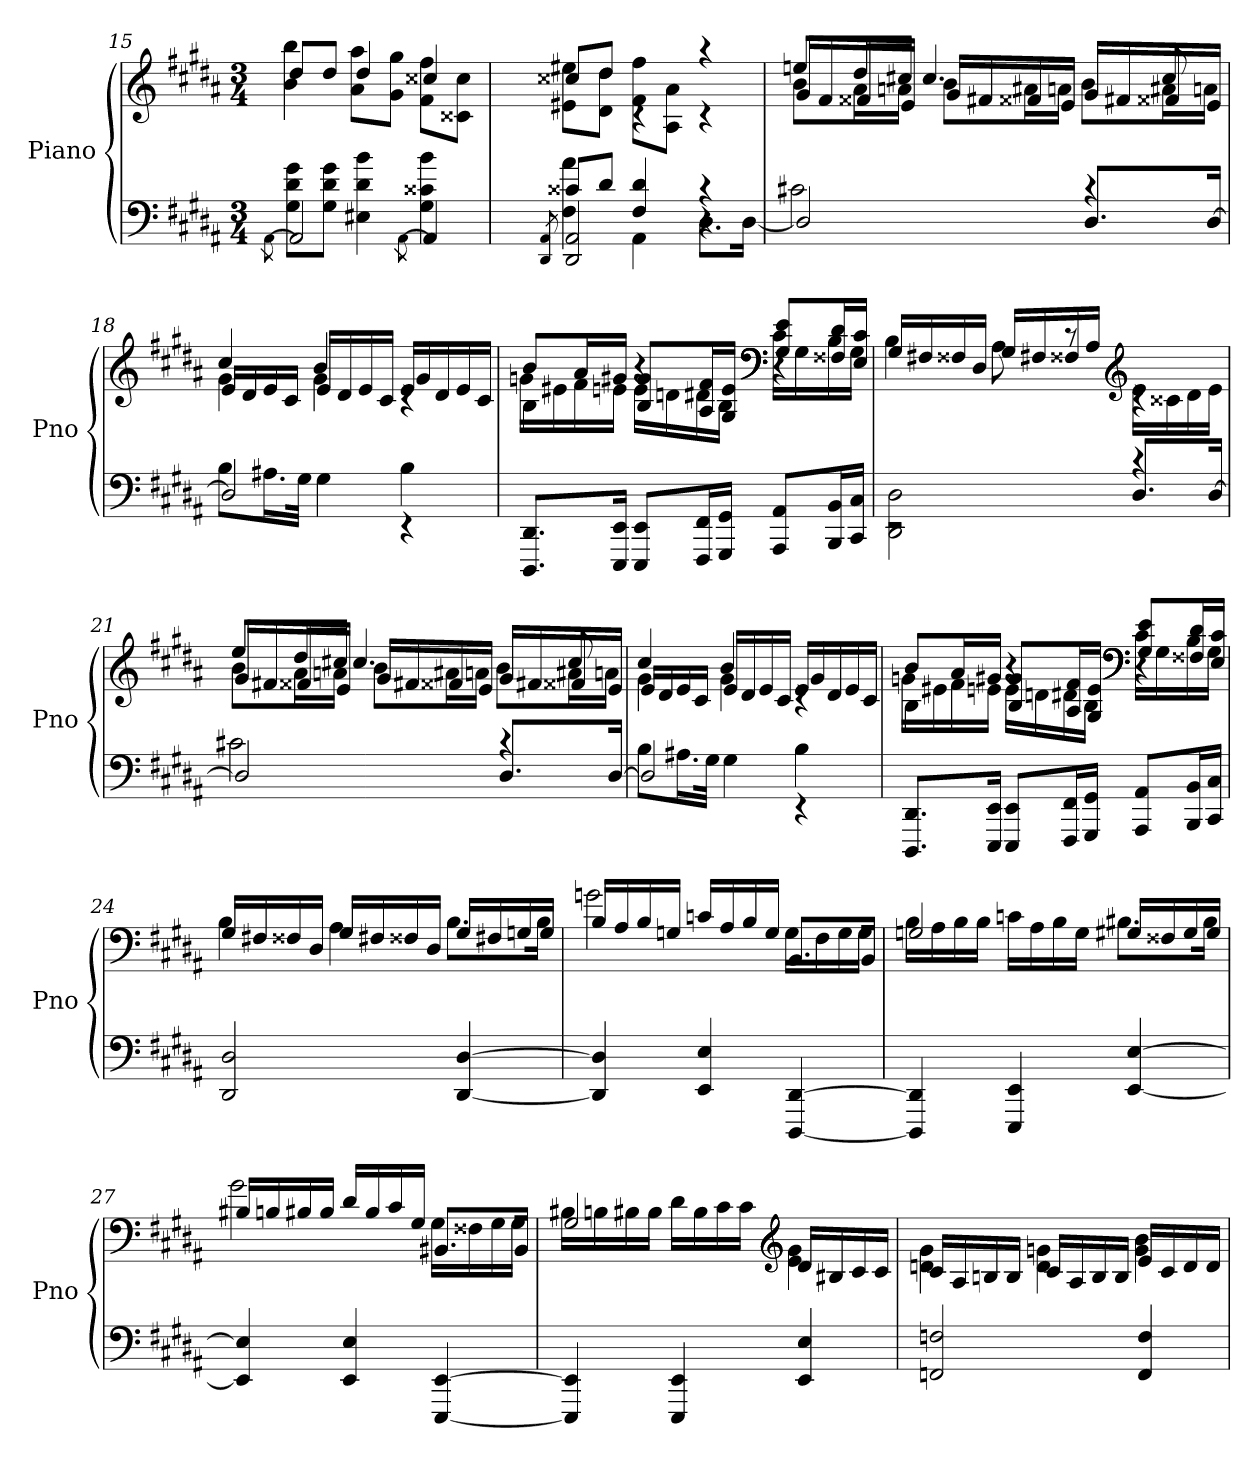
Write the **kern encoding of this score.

**kern	**kern
*part1	*part1
*staff2	*staff1
*I"Piano	*
*I'Pno	*
*clefF4	*clefG2
*k[f#c#g#d#a#]	*k[f#c#g#d#a#]
*B:	*B:
*M3/4	*M3/4
=15	=15
[8qAA#\	.
*^	*^
2AA#]	8G# 8d# 8g#L	8dd#L	4b 4bb
.	8G# 8d# 8g#J	8dd#J	.
.	4E#X 4d# 4b	4dd#	8a# 8aa#L
.	.	.	8g# 8gg#J
[8qAA#\	.	.	.
4AA#]	4G# 4c##X 4b	4cc##X	8f# 8ff#L
.	.	.	8c##X 8cc##J
*v	*v	*	*
=16	=16	=16
8qDD#/ 8qAA#/	.	.
*^	*	*
*	*^	*	*
2DD#]/ 2AA#]/	4F# 4a#	8c##XL	8cc##XL	8e#X 8ee#XL
.	.	8d#J	8dd#J	8d# 8dd#J
.	4AA#	4F# 4d#	4rc	8f# 8ff#L
.	.	.	.	8A# 8a#J
4r	8.D#L	4rc	4rc	4raa
.	[16D#Jk	.	.	.
*	*v	*v	*	*
=17	=17	=17	=17
*	*	*	*^
2D#]	2c#X	16g#/LL	8bL	8eenL
.	.	16f#/	.	.
.	.	16f##X/	16a#L	16dd#L
.	.	16e/JJ	16anJJ	16cc#XJJ
.	.	16g#/LL	8bL	4.cc#
.	.	16f#X/	.	.
.	.	16f##X/	16a#XL	.
.	.	16e/JJ	16anJJ	.
8.D#L	4rc	16g#/LL	8bL	.
.	.	16f#X/	.	.
.	.	16f##X/	16a#XL	8cc#
[16D#Jk	.	16e/JJ	16anJJ	.
=18	=18	=18	=18	=18
2D#]	8BL	16e/LL	4g#	4cc#
.	.	16d#/	.	.
.	16.A#XL	16e/	.	.
.	.	16c#/JJ	.	.
.	32G#JJk	.	.	.
.	4G#	16e/LL	4g#	4b
.	.	16d#/	.	.
.	.	16e/	.	.
.	.	16c#/JJ	.	.
4rEE	4B	16e/LL	4rc	4g#
.	.	16d#/	.	.
.	.	16e/	.	.
.	.	16c#/JJ	.	.
*v	*v	*	*	*
=19	=19	=19	=19
8.DDD# 8.DD#L	4B\	16gnLL	8bL
.	.	16e#X	.
.	.	16f#	16a#L
16EEE 16EEJk	.	16enJJ	16g#XJJ
8EEE 8EEL	4r	16eLL	8B 8g#L
.	.	16dn	.
16FFF# 16FF#L	.	16d#X	16A# 16f#L
16GGG# 16GG#JJ	.	16BJJ	16G# 16eJJ
*	*clefF4	*	*
8AAA# 8AA#L	4r	16c#LL	8G# 8eL
.	.	16G#	.
16BBB 16BBL	.	16B	16F##X 16d#L
16CC# 16C#JJ	.	16G#JJ	16E 16c#JJ
*	*	*v	*v
=20	=20	=20
*^	*	*
2rEE	2DD# 2D#	16G#LL	4B
.	.	16F#X	.
.	.	16F##X	.
.	.	16D#JJ	.
.	.	16G#LL	8A#
.	.	16F#X	.
.	.	16F##X	8rc
.	.	16A#JJ	.
*	*	*clefG2	*
8.D#L	4rc	4rc	16eLL
.	.	.	16c##X
.	.	.	16d#
[16D#Jk	.	.	16eJJ
=21	=21	=21	=21
*	*	*	*^
2D#]	2c#X	16g#/LL	8bL	8eeL
.	.	16f#X/	.	.
.	.	16f##X/	16a#L	16dd#L
.	.	16e/JJ	16anJJ	16cc#XJJ
.	.	16g#/LL	8bL	4.cc#
.	.	16f#X/	.	.
.	.	16f##X/	16a#XL	.
.	.	16e/JJ	16anJJ	.
8.D#L	4rc	16g#/LL	8bL	.
.	.	16f#X/	.	.
.	.	16f##X/	16a#XL	8cc#
[16D#Jk	.	16e/JJ	16anJJ	.
=22	=22	=22	=22	=22
2D#]	8BL	16e/LL	4g#	4cc#
.	.	16d#/	.	.
.	16.A#XL	16e/	.	.
.	.	16c#/JJ	.	.
.	32G#JJk	.	.	.
.	4G#	16e/LL	4g#	4b
.	.	16d#/	.	.
.	.	16e/	.	.
.	.	16c#/JJ	.	.
4rEE	4B	16e/LL	4rc	4g#
.	.	16d#/	.	.
.	.	16e/	.	.
.	.	16c#/JJ	.	.
*v	*v	*	*	*
=23	=23	=23	=23
8.DDD# 8.DD#L	4B\	16gnLL	8bL
.	.	16e#X	.
.	.	16f#	16a#L
16EEE 16EEJk	.	16enJJ	16g#XJJ
8EEE 8EEL	4r	16eLL	8B 8g#L
.	.	16dn	.
16FFF# 16FF#L	.	16d#X	16A# 16f#L
16GGG# 16GG#JJ	.	16BJJ	16G# 16eJJ
*	*clefF4	*	*
8AAA# 8AA#L	4r	16c#LL	8G# 8eL
.	.	16G#	.
16BBB 16BBL	.	16B	16F##X 16d#L
16CC# 16C#JJ	.	16G#JJ	16E 16c#JJ
*	*	*v	*v
=24	=24	=24
2DD# 2D#	16G#LL	4B
.	16F#X	.
.	16F##X	.
.	16D#JJ	.
.	16G#LL	4A#
.	16F#X	.
.	16F##X	.
.	16D#JJ	.
[4DD# [4D#	16G#LL	8.BL
.	16F#X	.
.	16Gn	.
.	16GJJ	16BJk
=25	=25	=25
4DD#] 4D#]	16BLL	2gn
.	16A#	.
.	16B	.
.	16GnJJ	.
4EE 4E	16cnLL	.
.	16A#	.
.	16B	.
.	16GJJ	.
[4DDD# [4DD#	8.BBL	16GLL
.	.	16F#
.	.	16G
.	16BBJk	16GJJ
=26	=26	=26
4DDD#] 4DD#]	2Gn	16BLL
.	.	16A#
.	.	16B
.	.	16BJJ
4EEE 4EE	.	16cnLL
.	.	16A#
.	.	16B
.	.	16GJJ
[4EE [4E	16G#XLL	8.B#XL
.	16F##X	.
.	16G#	.
.	16G#JJ	16B#Jk
=27	=27	=27
4EE] 4E]	16B#XLL	2g#
.	16Bn	.
.	16B#X	.
.	16B#JJ	.
4EE 4E	16d#LL	.
.	16B#	.
.	16c#	.
.	16G#JJ	.
[4EEE [4EE	8.BB#XL	16G#LL
.	.	16F##X
.	.	16G#
.	16BB#Jk	16G#JJ
=28	=28	=28
4EEE] 4EE]	2G#	16B#XLL
.	.	16Bn
.	.	16B#X
.	.	16B#JJ
4EEE 4EE	.	16d#LL
.	.	16B#
.	.	16c#
.	.	16c#JJ
*	*clefG2	*
4EE 4E	16d#LL	4e 4g#
.	16B#X	.
.	16c#	.
.	16c#JJ	.
=29	=29	=29
2FFn 2Fn	16c#LL	4dn 4g#
.	16A#	.
.	16Bn	.
.	16BJJ	.
.	16c#LL	4d 4gn
.	16A#	.
.	16B	.
.	16BJJ	.
4FF 4F	16eLL	4g 4b
.	16c#	.
.	16d	.
.	16dJJ	.
*	*v	*v
=	=
*-	*-
